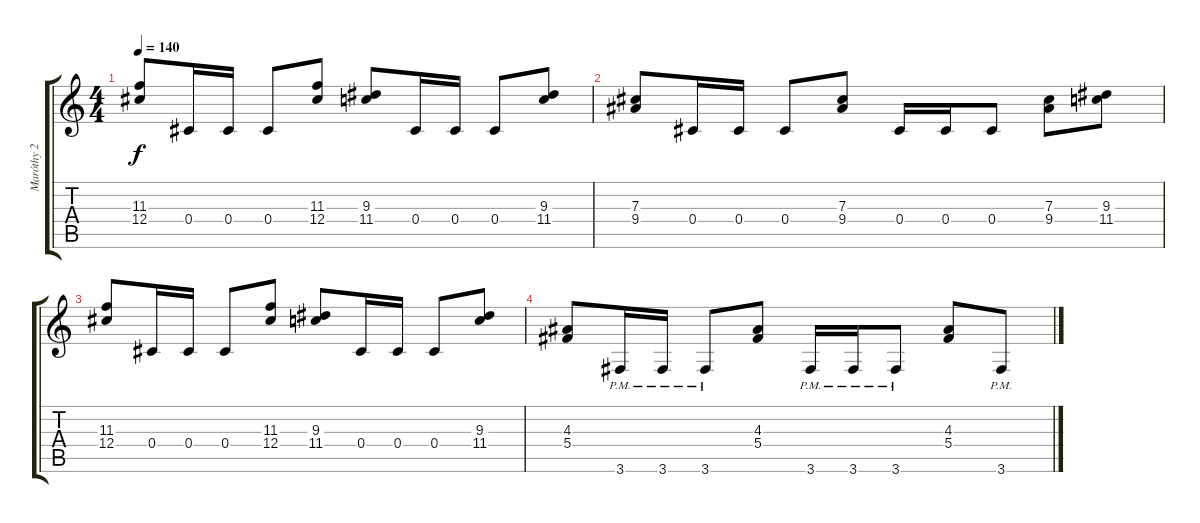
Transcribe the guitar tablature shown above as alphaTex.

\track ("Maróthy 2" "Maróthy 2") {instrument distortionguitar}
\staff {score tabs}
\tuning (Eb4 Bb3 Gb3 Db3 Ab2 Eb2) {hide}
\ts (4 4)
\tempo 140
\clef g2
\ks c
(11.3 12.4).8{dy f} 0.4.16 0.4.16 0.4.8 (11.3 12.4).8 (9.3 11.4).8 0.4.16 0.4.16 0.4.8 (9.3 11.4).8 |
(7.3 9.4).8 0.4.16 0.4.16 0.4.8 (7.3 9.4).8 0.4.16 0.4.16 0.4.8 (7.3 9.4).8 (9.3 11.4).8 |
(11.3 12.4).8 0.4.16 0.4.16 0.4.8 (11.3 12.4).8 (9.3 11.4).8 0.4.16 0.4.16 0.4.8 (9.3 11.4).8 |
(4.3 5.4).8 3.6{pm}.16 3.6{pm}.16 3.6{pm}.8 (4.3 5.4).8 3.6{pm}.16 3.6{pm}.16 3.6{pm}.8 (4.3 5.4).8 3.6{pm}.8
